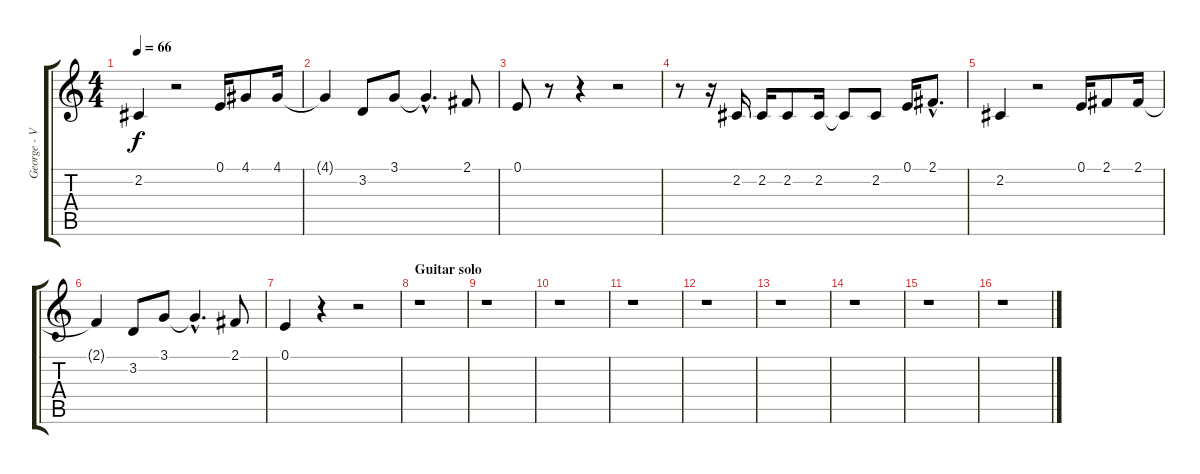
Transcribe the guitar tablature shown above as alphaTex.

\track ("George - Vocals" "George - V") {instrument voiceoohs}
\staff {score tabs}
\tuning (E4 B3 G3 D3 A2 E2) {hide}
\ts (4 4)
\tempo 66
\clef g2
\ks c
2.2.4{dy f} r.2 0.1.16 4.1.8 4.1.16 |
4.1{t}.4 3.2.8 3.1.8 3.1{hac t}.4{d} 2.1.8 |
0.1.8 r.8 r.4 r.2 |
r.8 r.16 2.2.16 2.2.16 2.2.8 2.2.16 2.2{t}.8 2.2.8 0.1.16 2.1{hac}.8{d} |
2.2.4 r.2 0.1.16 2.1.8 2.1.16 |
2.1{t}.4 3.2.8 3.1.8 3.1{hac t}.4{d} 2.1.8 |
0.1.4 r.4 r.2 |
\section ("" "Guitar solo")
r.1 |
r.1 |
r.1 |
r.1 |
r.1 |
r.1 |
r.1 |
r.1 |
r.1
